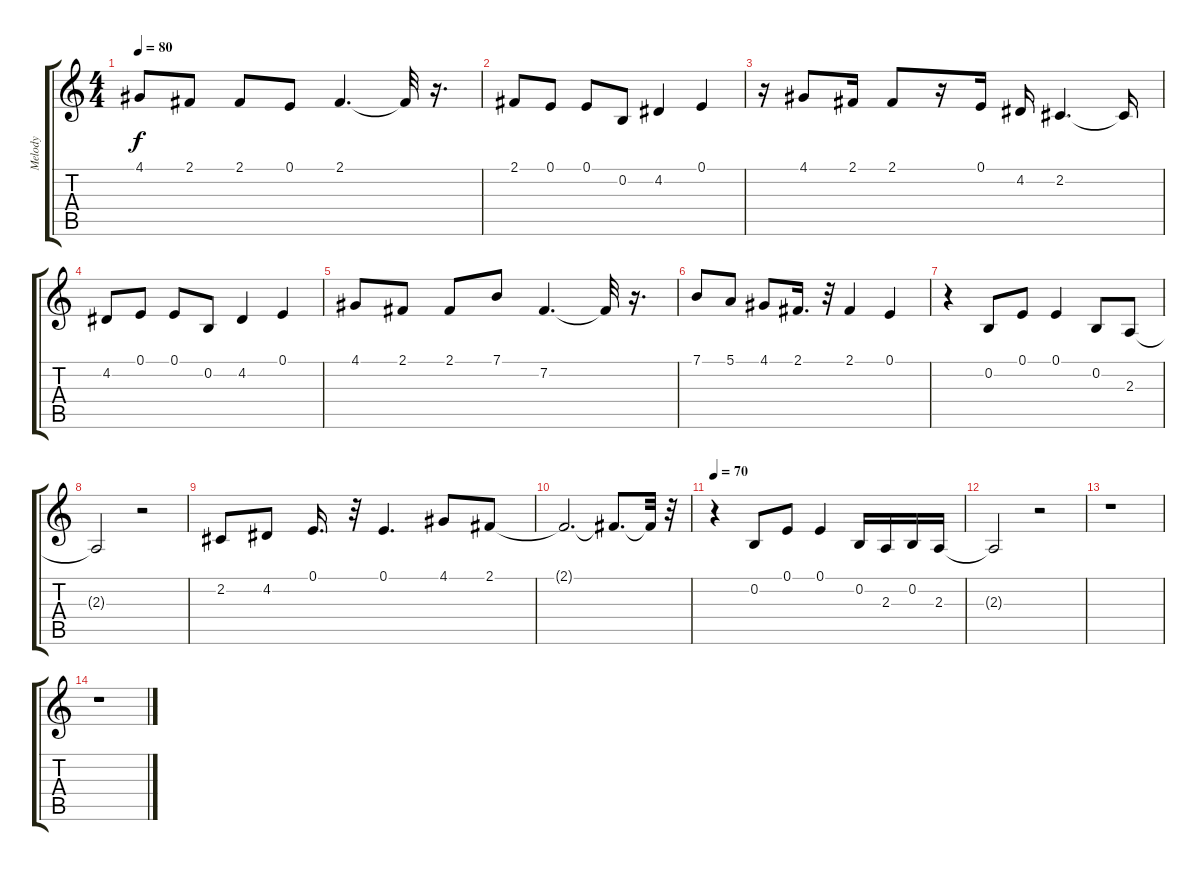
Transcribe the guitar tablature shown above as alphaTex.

\track ("Melody" "Melody") {instrument flute}
\staff {score tabs}
\tuning (E4 B3 G3 D3 A2 E2) {hide}
\ts (4 4)
\tempo 80
\clef g2
\ks c
4.1.8{dy f} 2.1.8 2.1.8 0.1.8 2.1.4{d} 2.1{t}.32 r.16{d} |
2.1.8 0.1.8 0.1.8 0.2.8 4.2.4 0.1.4 |
r.16 4.1.8 2.1.16 2.1.8 r.16 0.1.16 4.2.16 2.2.4{d} 2.2{t}.16 |
4.2.8 0.1.8 0.1.8 0.2.8 4.2.4 0.1.4 |
4.1.8 2.1.8 2.1.8 7.1.8 7.2.4{d} 7.2{t}.32 r.16{d} |
7.1.8 5.1.8 4.1.8 2.1.16{d} r.32 2.1.4 0.1.4 |
r.4 0.2.8 0.1.8 0.1.4 0.2.8 2.3.8 |
2.3{t}.2 r.2 |
2.2.8 4.2.8 0.1.16{d} r.32 0.1.4{d} 4.1.8 2.1.8 |
2.1{t}.2{d} 2.1{t}.8{d} 2.1{t}.32 r.32 |
\tempo 70
r.4 0.2.8 0.1.8 0.1.4 0.2.16 2.3.16 0.2.16 2.3.16 |
2.3{t}.2 r.2 |
r.1 |
r.1
